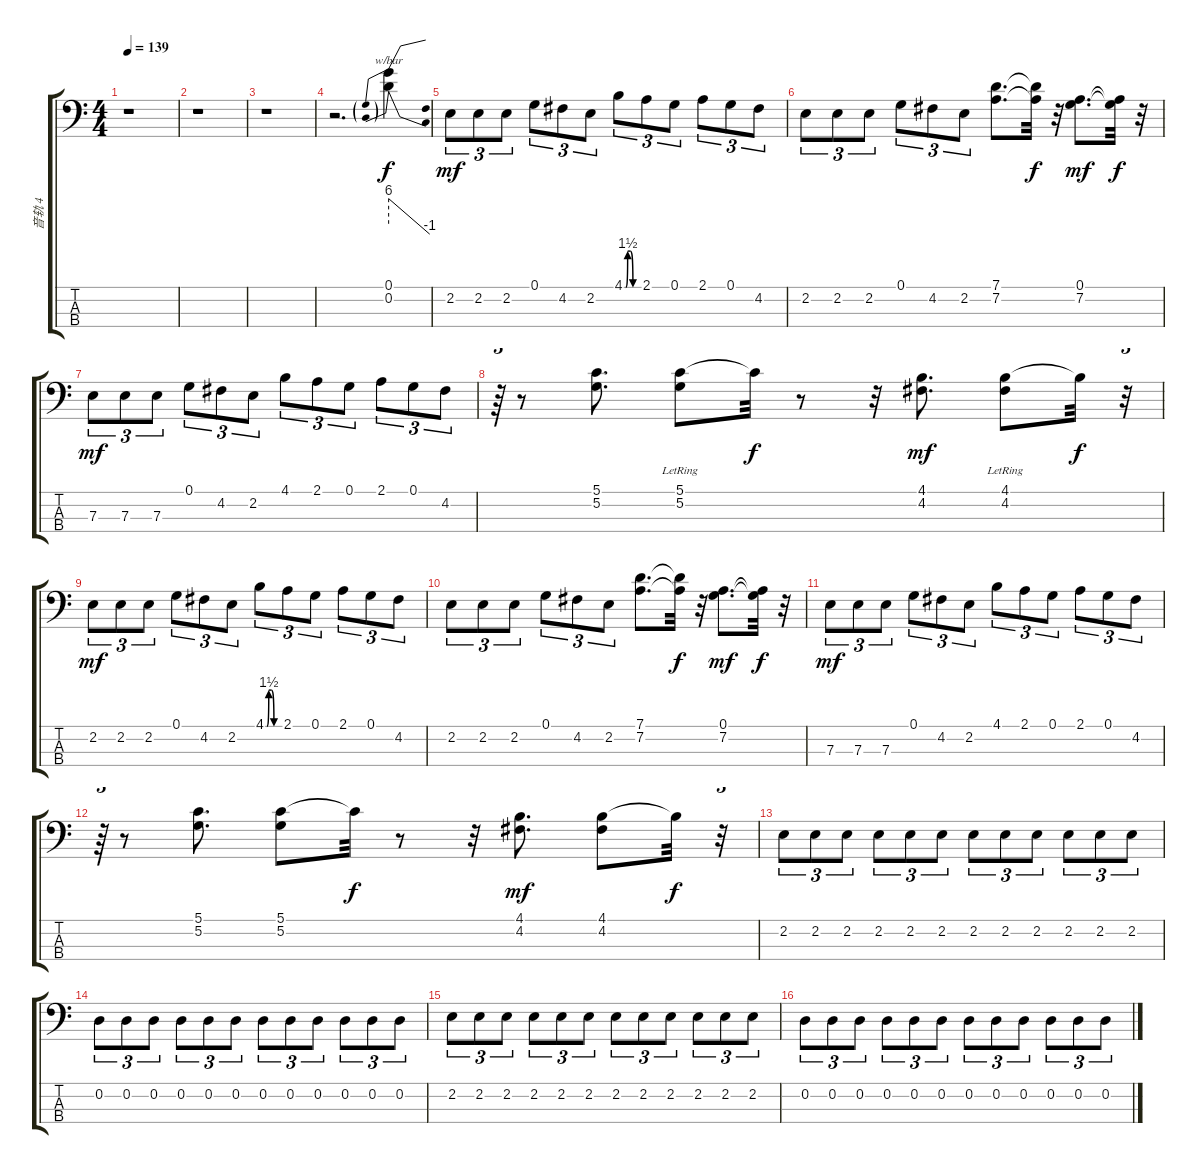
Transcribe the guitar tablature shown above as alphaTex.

\track ("音轨 4" "音轨 4") {instrument electricbassfinger}
\staff {score tabs}
\tuning (G2 D2 A1 E1) {hide}
\ts (4 4)
\tempo 139
\clef f4
\ks c
r.1{dy f instrument electricbassfinger} |
r.1 |
r.1 |
r.2{d} (0.1 0.2).4{tbe (predivedive default 0 24 60 -4)} |
2.2.8{tu (3 2) dy mf} 2.2.8{tu (3 2)} 2.2.8{tu (3 2)} 0.1.8{tu (3 2)} 4.2.8{tu (3 2)} 2.2.8{tu (3 2)} 4.1{be (custom 0 0 6 0 14 6 25 6 36 0 60 0)}.8{tu (3 2)} 2.1.8{tu (3 2)} 0.1.8{tu (3 2)} 2.1.8{tu (3 2)} 0.1.8{tu (3 2)} 4.2.8{tu (3 2)} |
2.2.8{tu (3 2)} 2.2.8{tu (3 2)} 2.2.8{tu (3 2)} 0.1.8{tu (3 2)} 4.2.8{tu (3 2)} 2.2.8{tu (3 2)} (7.1 7.2).8{d} (7.1{t} 7.2{t}).32{dy f} r.32 (0.1 7.2).8{d dy mf} (0.1{t} 7.2{t}).32{dy f} r.32 |
7.3.8{tu (3 2) dy mf} 7.3.8{tu (3 2)} 7.3.8{tu (3 2)} 0.1.8{tu (3 2)} 4.2.8{tu (3 2)} 2.2.8{tu (3 2)} 4.1.8{tu (3 2)} 2.1.8{tu (3 2)} 0.1.8{tu (3 2)} 2.1.8{tu (3 2)} 0.1.8{tu (3 2)} 4.2.8{tu (3 2)} |
r.64{tu (3 2)} r.8 (5.1 5.2).8{d} (5.1{lr} 5.2).8 5.1{t}.32{dy f} r.8 r.32 (4.1 4.2).8{d dy mf} (4.1 4.2{lr}).8 4.1{t}.32{dy f} r.32{tu (3 2)} |
2.2.8{tu (3 2) dy mf} 2.2.8{tu (3 2)} 2.2.8{tu (3 2)} 0.1.8{tu (3 2)} 4.2.8{tu (3 2)} 2.2.8{tu (3 2)} 4.1{be (custom 0 0 6 0 14 6 25 6 36 0 60 0)}.8{tu (3 2)} 2.1.8{tu (3 2)} 0.1.8{tu (3 2)} 2.1.8{tu (3 2)} 0.1.8{tu (3 2)} 4.2.8{tu (3 2)} |
2.2.8{tu (3 2)} 2.2.8{tu (3 2)} 2.2.8{tu (3 2)} 0.1.8{tu (3 2)} 4.2.8{tu (3 2)} 2.2.8{tu (3 2)} (7.1 7.2).8{d} (7.1{t} 7.2{t}).32{dy f} r.32 (0.1 7.2).8{d dy mf} (0.1{t} 7.2{t}).32{dy f} r.32 |
7.3.8{tu (3 2) dy mf} 7.3.8{tu (3 2)} 7.3.8{tu (3 2)} 0.1.8{tu (3 2)} 4.2.8{tu (3 2)} 2.2.8{tu (3 2)} 4.1.8{tu (3 2)} 2.1.8{tu (3 2)} 0.1.8{tu (3 2)} 2.1.8{tu (3 2)} 0.1.8{tu (3 2)} 4.2.8{tu (3 2)} |
r.64{tu (3 2)} r.8 (5.1 5.2).8{d} (5.1 5.2).8 5.1{t}.32{dy f} r.8 r.32 (4.1 4.2).8{d dy mf} (4.1 4.2).8 4.1{t}.32{dy f} r.32{tu (3 2)} |
2.2.8{tu (3 2)} 2.2.8{tu (3 2)} 2.2.8{tu (3 2)} 2.2.8{tu (3 2)} 2.2.8{tu (3 2)} 2.2.8{tu (3 2)} 2.2.8{tu (3 2)} 2.2.8{tu (3 2)} 2.2.8{tu (3 2)} 2.2.8{tu (3 2)} 2.2.8{tu (3 2)} 2.2.8{tu (3 2)} |
0.2.8{tu (3 2)} 0.2.8{tu (3 2)} 0.2.8{tu (3 2)} 0.2.8{tu (3 2)} 0.2.8{tu (3 2)} 0.2.8{tu (3 2)} 0.2.8{tu (3 2)} 0.2.8{tu (3 2)} 0.2.8{tu (3 2)} 0.2.8{tu (3 2)} 0.2.8{tu (3 2)} 0.2.8{tu (3 2)} |
2.2.8{tu (3 2)} 2.2.8{tu (3 2)} 2.2.8{tu (3 2)} 2.2.8{tu (3 2)} 2.2.8{tu (3 2)} 2.2.8{tu (3 2)} 2.2.8{tu (3 2)} 2.2.8{tu (3 2)} 2.2.8{tu (3 2)} 2.2.8{tu (3 2)} 2.2.8{tu (3 2)} 2.2.8{tu (3 2)} |
0.2.8{tu (3 2)} 0.2.8{tu (3 2)} 0.2.8{tu (3 2)} 0.2.8{tu (3 2)} 0.2.8{tu (3 2)} 0.2.8{tu (3 2)} 0.2.8{tu (3 2)} 0.2.8{tu (3 2)} 0.2.8{tu (3 2)} 0.2.8{tu (3 2)} 0.2.8{tu (3 2)} 0.2.8{tu (3 2)}
